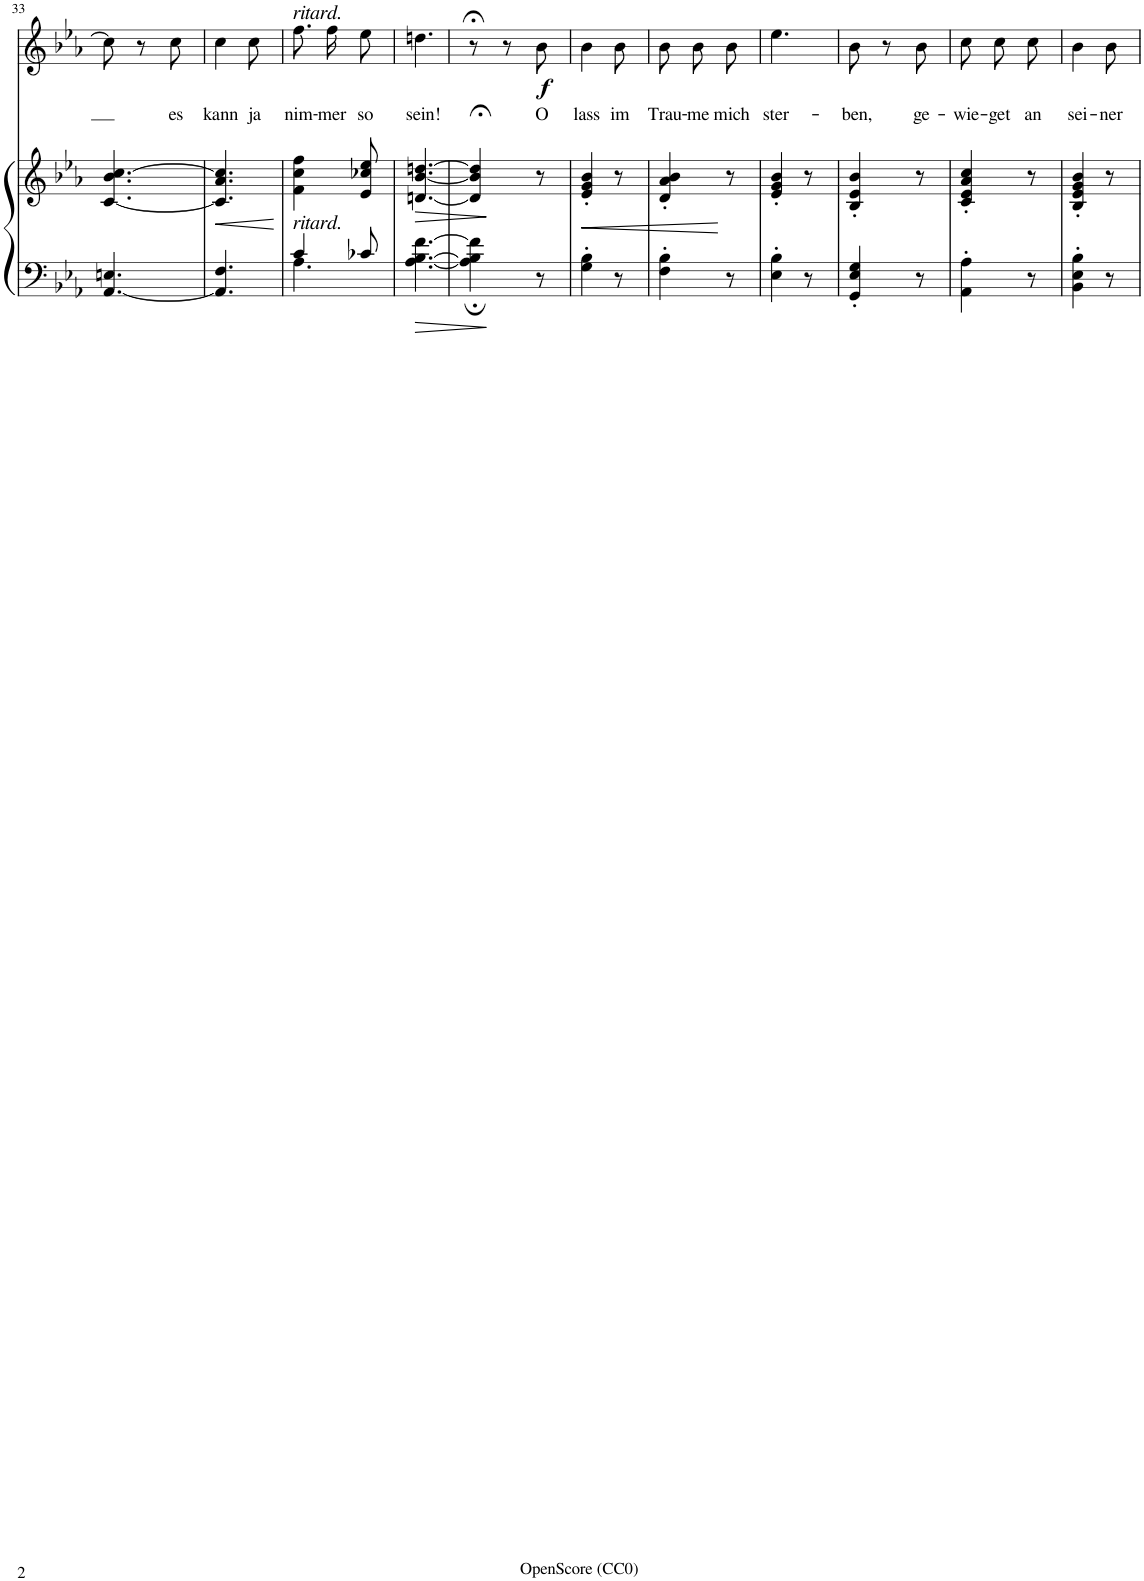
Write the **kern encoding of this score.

**kern	**kern	**dynam	**kern	**text	**dynam
*part2	*part2	*part2	*part1	*part1	*part1
*staff3	*staff2	*staff2/3	*staff1	*staff1	*staff1
*I"Piano	*	*	*I"Voice	*	*
*I'Pno	*	*	*	*	*
!!LO:PB:g=z
*clefF4	*clefG2	*	*clefG2	*	*
*k[b-e-a-]	*k[b-e-a-]	*	*k[b-e-a-]	*	*
*M3/8	*M3/8	*	*M3/8	*	*
=33	=33	=33	=33	=33	=33
[4.AA-/ 4.En/	[4.c/ 4.b-/ [4.cc/	.	8cc\]	.	.
.	.	.	8r	.	.
!	!	!	!	!LO:LY:b	!
.	.	.	8cc\	es	.
=34	=34	=34	=34	=34	=34
!	!	!LO:HP:b	!	!LO:LY:b	!
4.AA-/] 4.F/	4.c/] 4.a-/ 4.cc/]	<	4cc\	kann	.
!	!	!	!	!LO:LY:b	!
.	.	.	8cc\	ja	.
.	.	[	.	.	.
=35	=35	=35	=35	=35	=35
*^	*	*	*	*	*
!	!	!	!	!LO:TX:a:i:t=ritard.	!	!
!	!	!LO:TX:b:i:t=ritard.	!	!	!	!
!	!	!	!	!	!LO:LY:b	!
4c/	4.A-\	4f\ 4cc\ 4ff\	.	8.ff\L	nim-	.
!	!	!	!	!	!LO:LY:b	!
.	.	.	.	16ff\K	-mer	.
!	!	!	!	!	!LO:LY:b	!
8c-X/	.	8e-/ 8cc-X/ 8ee-/	.	8ee-\J	so	.
*v	*v	*	*	*	*	*
=36	=36	=36	=36	=36	=36
!	!	!LO:HP:b	!	!LO:LY:b	!
[4.A-\ [4.B-\ [4.f\	[4.dn/ [4.b-/ [4.ddn/	>	4.ddn\	sein!	.
=37	=37	=37	=37	=37	=37
4A-\]; 4B-\]; 4f\];	4d/];< 4b-/];< 4dd/];<	.	8r;<	.	.
.	.	.	8r	.	.
!	!	!	!	!LO:LY:b	!LO:DY:b
8r	8r	]	8b-\	O	f
=38	=38	=38	=38	=38	=38
!	!	!LO:HP:b	!	!LO:LY:b	!
4G\' 4B-\'	4e-/' 4g/' 4b-/'	<	4b-\	lass	.
!	!	!	!	!LO:LY:b	!
8r	8r	.	8b-\	im	.
=39	=39	=39	=39	=39	=39
!	!	!	!	!LO:LY:b	!
4F\' 4B-\'	4d/' 4a-/' 4b-/'	.	8b-\L	Trau-	.
!	!	!	!	!LO:LY:b	!
.	.	.	8b-\	-me	.
!	!	!	!	!LO:LY:b	!
8r	8r	[	8b-\J	mich	.
=40	=40	=40	=40	=40	=40
!	!	!	!	!LO:LY:b	!
4E-\' 4B-\'	4e-/' 4g/' 4b-/'	.	4.ee-\	ster-	.
8r	8r	.	.	.	.
=41	=41	=41	=41	=41	=41
!	!	!	!	!LO:LY:b	!
4GG/' 4E-/' 4G/'	4B-/' 4e-/' 4b-/'	.	8b-\	-ben,	.
.	.	.	8r	.	.
!	!	!	!	!LO:LY:b	!
8r	8r	.	8b-\	ge-	.
=42	=42	=42	=42	=42	=42
!	!	!	!	!LO:LY:b	!
4AA-\' 4A-\'	4c/' 4e-/' 4a-/' 4cc/'	.	8cc\L	-wie-	.
!	!	!	!	!LO:LY:b	!
.	.	.	8cc\	-get	.
!	!	!	!	!LO:LY:b	!
8r	8r	.	8cc\J	an	.
=43	=43	=43	=43	=43	=43
!	!	!	!	!LO:LY:b	!
4BB-\' 4E-\' 4B-\'	4B-/' 4e-/' 4g/' 4b-/'	.	4b-\	sei-	.
!	!	!	!	!LO:LY:b	!
8r	8r	.	8b-\	-ner	.
=	=	=	=	=	=
*-	*-	*-	*-	*-	*-
